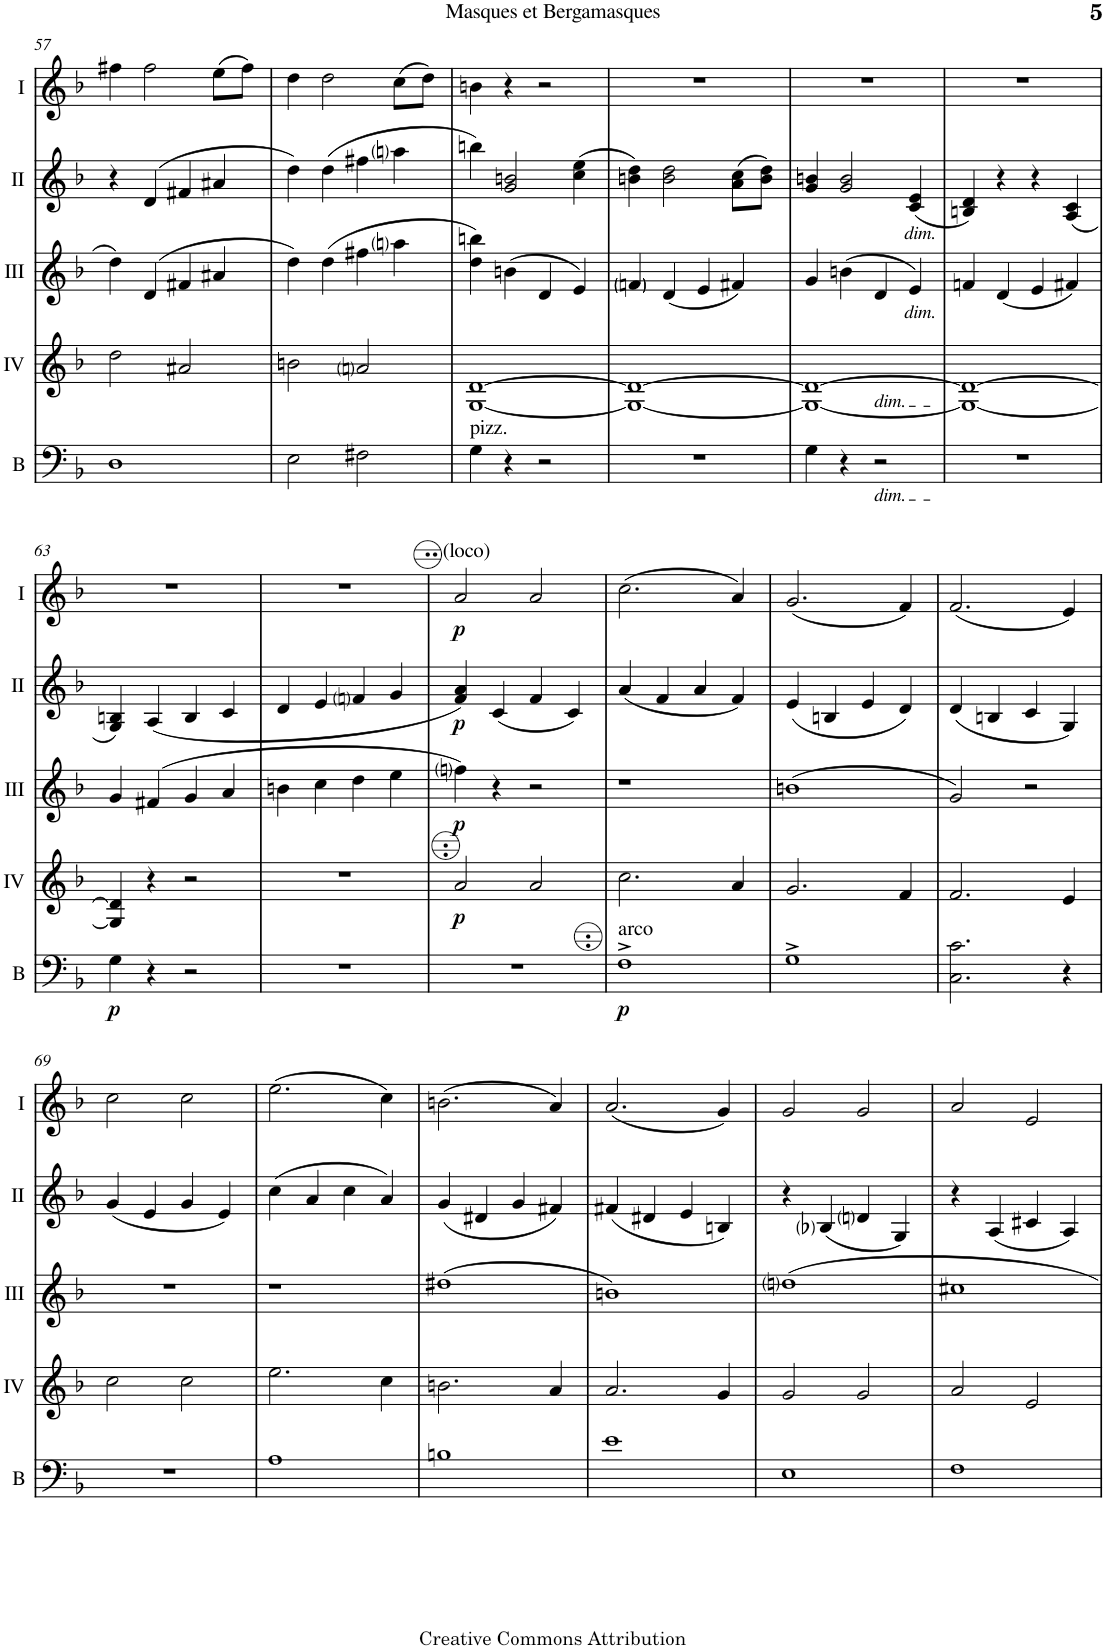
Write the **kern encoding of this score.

**kern	**dynam	**kern	**dynam	**kern	**dynam	**kern	**dynam	**kern	**dynam
*part5	*part5	*part4	*part4	*part3	*part3	*part2	*part2	*part1	*part1
*staff5	*staff5	*staff4	*staff4	*staff3	*staff3	*staff2	*staff2	*staff1	*staff1
*I"Bass	*	*I"Acc. 4	*	*I"Acc. 3	*	*I"Acc. 2	*	*I"Acc. 1	*
*I'B	*	*	*	*	*	*	*	*	*
!!LO:PB:g=z
*clefF4	*	*clefG2	*	*clefG2	*	*clefG2	*	*clefG2	*
*Trd7c12	*	*Trd7c12	*	*Trd7c12	*	*	*	*	*
*k[b-]	*	*k[b-]	*	*k[b-]	*	*k[b-]	*	*k[b-]	*
*M2/2	*	*M2/2	*	*M2/2	*	*M2/2	*	*M2/2	*
*met(c|)	*	*met(c|)	*	*met(c|)	*	*met(c|)	*	*met(c|)	*
=57	=57	=57	=57	=57	=57	=57	=57	=57	=57
1D	.	2dd\	.	4dd\	.	4r	.	4ff#X\	.
.	.	.	.	(4d/	.	(4d/	.	2ff#\	.
.	.	2a#X/	.	4f#X/	.	4f#X/	.	.	.
.	.	.	.	4a#X/	.	4a#X/	.	(8ee\L	.
.	.	.	.	.	.	.	.	8ff#\J)	.
=58	=58	=58	=58	=58	=58	=58	=58	=58	=58
2E\	.	2bn\	.	4dd\)	.	4dd\)	.	4dd\	.
.	.	.	.	(4dd\	.	(4dd\	.	2dd\	.
2F#X\	.	2ani/	.	4ff#X\	.	4ff#X\	.	.	.
.	.	.	.	4aani\	.	4aani\	.	(8cc\L	.
.	.	.	.	.	.	.	.	8dd\J)	.
=59	=59	=59	=59	=59	=59	=59	=59	=59	=59
!LO:TX:a:t=pizz.	!	!	!	!	!	!	!	!	!
4G\	.	[1G [1d	.	4dd\ 4bbn\)	.	4bbn\)	.	4bn\	.
4r	.	.	.	(4bn\	.	2g/ 2bn/	.	4r	.
2r	.	.	.	4d/	.	.	.	2r	.
.	.	.	.	4e/)	.	(4cc\ 4ee\	.	.	.
=60	=60	=60	=60	=60	=60	=60	=60	=60	=60
1r	.	1G_ 1d_	.	4fn/	.	4bn\ 4dd\)	.	1r	.
.	.	.	.	(4d/	.	2b\ 2dd\	.	.	.
.	.	.	.	4e/	.	.	.	.	.
.	.	.	.	4f#X/)	.	(8a\ 8cc\L	.	.	.
.	.	.	.	.	.	8b\ 8dd\J)	.	.	.
=61	=61	=61	=61	=61	=61	=61	=61	=61	=61
*	*	*^	*	*	*	*	*	*	*
4G\	.	1G_ 1d_	2ryy	.	4g/	.	4g/ 4bn/	.	1r	.
4r	.	.	.	.	(4bn\	.	2g/ 2b/	.	.	.
!	!	!	!LO:TX:b:i:t=dim.	!	!	!	!	!	!	!
!LO:TX:b:i:t=dim.	!	!	!	!	!	!	!	!	!	!
2r	.	.	2ryy	.	4d/	.	.	.	.	.
!	!	!	!	!	!	!	!LO:TX:b:i:t=dim.	!	!	!
!	!	!	!	!	!LO:TX:b:i:t=dim.	!	!	!	!	!
.	.	.	.	.	4e/)	.	(4c/ 4e/	.	.	.
*	*	*v	*v	*	*	*	*	*	*	*
=62	=62	=62	=62	=62	=62	=62	=62	=62	=62
1r	.	1G_ 1d_	.	4fn/	.	4Bn/ 4d/)	.	1r	.
.	.	.	.	(4d/	.	4r	.	.	.
.	.	.	.	4e/	.	4r	.	.	.
.	.	.	.	4f#X/)	.	(4A/ 4c/	.	.	.
!!LO:LB:g=z
=63	=63	=63	=63	=63	=63	=63	=63	=63	=63
!	!LO:DY:b	!	!	!	!	!	!	!	!
4G\	p	4G/] 4d/]	.	4g/	.	4G/ 4Bn/)	.	1r	.
4r	.	4r	.	(4f#X/	.	(4A/	.	.	.
2r	.	2r	.	4g/	.	4B/	.	.	.
.	.	.	.	4a/	.	4c/	.	.	.
=64	=64	=64	=64	=64	=64	=64	=64	=64	=64
1r	.	1r	.	4bn\	.	4d/	.	1r	.
.	.	.	.	4cc\	.	4e/	.	.	.
.	.	.	.	4dd\	.	4fni/	.	.	.
.	.	.	.	4ee\	.	4g/	.	.	.
=65	=65	=65	=65	=65	=65	=65	=65	=65	=65
!	!	!	!	!	!	!	!	!LO:TX:a:t=(loco)	!
!	!	!	!LO:DY:b	!	!LO:DY:b	!	!LO:DY:b	!	!LO:DY:b
1r	.	2a/	p	4ffni\)	p	4f/ 4a/)	p	2a/	p
.	.	.	.	4r	.	(4c/	.	.	.
.	.	2a/	.	2r	.	4f/	.	2a/	.
.	.	.	.	.	.	4c/)	.	.	.
=66	=66	=66	=66	=66	=66	=66	=66	=66	=66
!LO:TX:a:t=arco	!	!	!	!	!	!	!	!	!
!	!LO:DY:b	!	!	!	!	!	!	!	!
1F^	p	2.cc\	.	1r	.	(4a/	.	(2.cc\	.
.	.	.	.	.	.	4f/	.	.	.
.	.	.	.	.	.	4a/	.	.	.
.	.	4a/	.	.	.	4f/)	.	4a/)	.
=67	=67	=67	=67	=67	=67	=67	=67	=67	=67
1G^	.	2.g/	.	(>1bn	.	(4e/	.	(2.g/	.
.	.	.	.	.	.	4Bn/	.	.	.
.	.	.	.	.	.	4e/	.	.	.
.	.	4f/	.	.	.	4d/)	.	4f/)	.
=68	=68	=68	=68	=68	=68	=68	=68	=68	=68
2.C\ 2.c\	.	2.f/	.	2g/)	.	(4d/	.	(2.f/	.
.	.	.	.	.	.	4Bn/	.	.	.
.	.	.	.	2r	.	4c/	.	.	.
4r	.	4e/	.	.	.	4G/)	.	4e/)	.
!!LO:LB:g=z
=69	=69	=69	=69	=69	=69	=69	=69	=69	=69
1r	.	2cc\	.	1r	.	(4g/	.	2cc\	.
.	.	.	.	.	.	4e/	.	.	.
.	.	2cc\	.	.	.	4g/	.	2cc\	.
.	.	.	.	.	.	4e/)	.	.	.
=70	=70	=70	=70	=70	=70	=70	=70	=70	=70
1A	.	2.ee\	.	1r	.	(4cc\	.	(2.ee\	.
.	.	.	.	.	.	4a/	.	.	.
.	.	.	.	.	.	4cc\	.	.	.
.	.	4cc\	.	.	.	4a/)	.	4cc\)	.
=71	=71	=71	=71	=71	=71	=71	=71	=71	=71
1Bn	.	2.bn\	.	(>1dd#X	.	(4g/	.	(2.bn\	.
.	.	.	.	.	.	4d#X/	.	.	.
.	.	.	.	.	.	4g/	.	.	.
.	.	4a/	.	.	.	4f#X/)	.	4a/)	.
=72	=72	=72	=72	=72	=72	=72	=72	=72	=72
1e	.	2.a/	.	1bn)	.	(4f#X/	.	(2.a/	.
.	.	.	.	.	.	4d#X/	.	.	.
.	.	.	.	.	.	4e/	.	.	.
.	.	4g/	.	.	.	4Bn/)	.	4g/)	.
=73	=73	=73	=73	=73	=73	=73	=73	=73	=73
1E	.	2g/	.	1ddni	.	4r	.	2g/	.
.	.	.	.	.	.	(4B-i/	.	.	.
.	.	2g/	.	.	.	4dni/	.	2g/	.
.	.	.	.	.	.	4G/)	.	.	.
=74	=74	=74	=74	=74	=74	=74	=74	=74	=74
1F	.	2a/	.	1cc#X	.	4r	.	2a/	.
.	.	.	.	.	.	(4A/	.	.	.
.	.	2e/	.	.	.	4c#X/	.	2e/	.
.	.	.	.	.	.	4A/)	.	.	.
=	=	=	=	=	=	=	=	=	=
*-	*-	*-	*-	*-	*-	*-	*-	*-	*-
